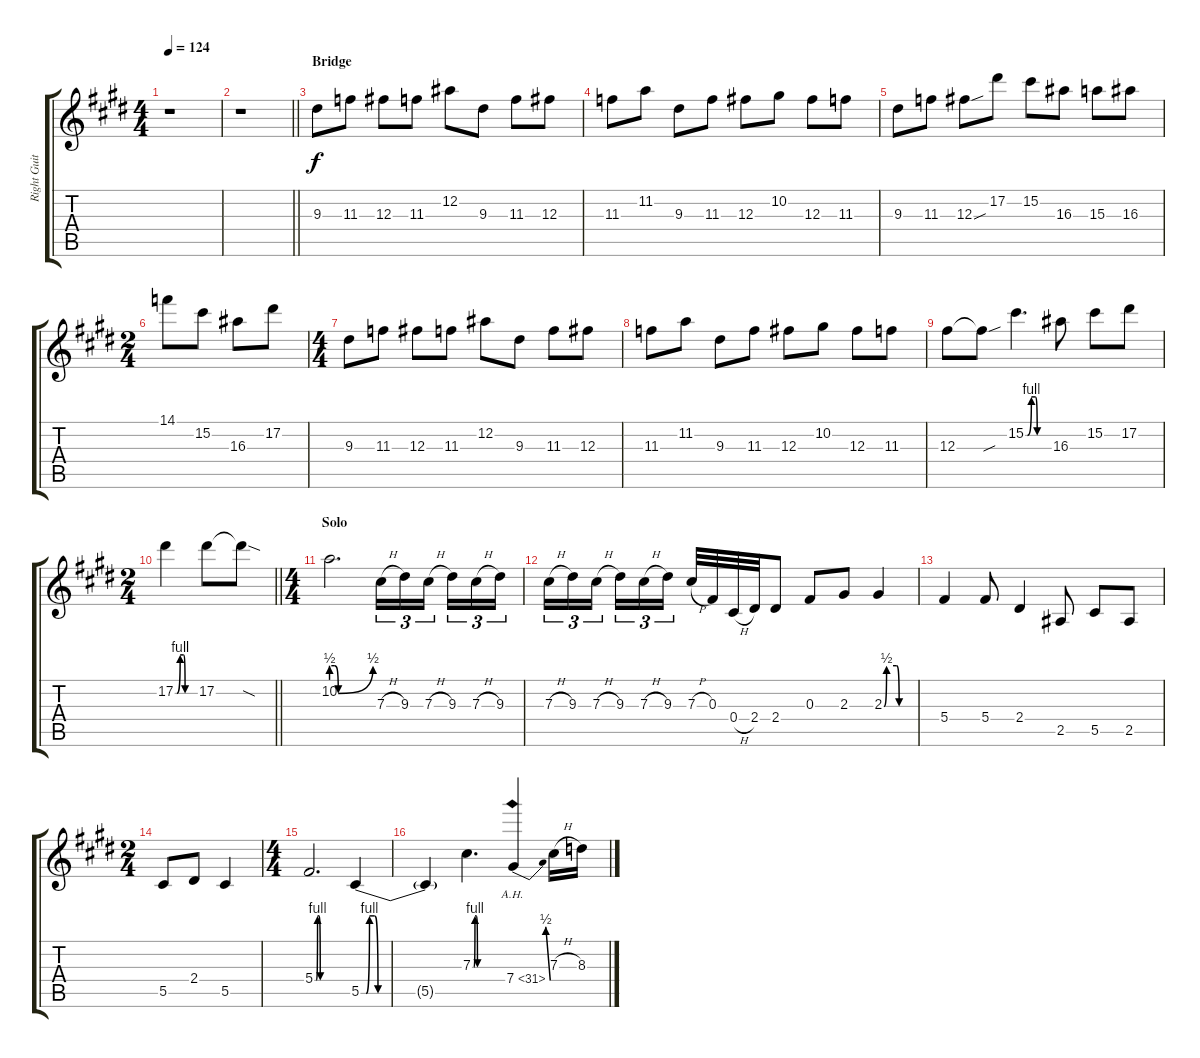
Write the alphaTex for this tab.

\track ("Right Guitar II" "Right Guit") {instrument distortionguitar}
\staff {score tabs}
\tuning (Eb4 Bb3 Gb3 Db3 Ab2 Db2) {hide}
\ts (4 4)
\tempo 124
\clef g2
\ks e
r.1{dy f} |
\barLineRight lightlight
r.1 |
\section ("" "Bridge")
9.3.8 11.3.8 12.3.8 11.3.8 12.2.8 9.3.8 11.3.8 12.3.8 |
11.3.8 11.2.8 9.3.8 11.3.8 12.3.8 10.2.8 12.3.8 11.3.8 |
9.3.8 11.3.8 12.3{sou}.8 17.2.8 15.2.8 16.3.8 15.3.8 16.3.8 |
\ts (2 4)
14.1.8 15.2.8 16.3.8 17.2.8 |
\ts (4 4)
9.3.8 11.3.8 12.3.8 11.3.8 12.2.8 9.3.8 11.3.8 12.3.8 |
11.3.8 11.2.8 9.3.8 11.3.8 12.3.8 10.2.8 12.3.8 11.3.8 |
12.3.8 12.3{sou t}.8 15.2{be (custom 0 0 5 0 15 4 25 4 30 0 60 0)}.4{d} 16.3.8 15.2.8 17.2.8 |
\ts (2 4)
\barLineRight lightlight
17.2{be (custom 0 0 5 0 15 4 25 4 30 0 60 0)}.4 17.2.8 17.2{sod t}.8 |
\ts (4 4)
\section ("" "Solo")
10.2{be (custom 0 2 5 2 10 0 60 2)}.2{d} 7.3{h}.16{tu (3 2)} 9.3.16{tu (3 2)} 7.3{h}.16{tu (3 2) beam splitsecondary} 9.3.16{tu (3 2)} 7.3{h}.16{tu (3 2)} 9.3.16{tu (3 2)} |
7.3{h}.16{tu (3 2)} 9.3.16{tu (3 2)} 7.3{h}.16{tu (3 2) beam splitsecondary} 9.3.16{tu (3 2)} 7.3{h}.16{tu (3 2)} 9.3.16{tu (3 2)} 7.3{h}.32 0.3.32 0.4{h}.32 2.4.32 2.4.8 0.3.8 2.3.8 2.3{be (custom 0 0 5 2 25 2 30 0 60 0)}.4 |
5.4.4 5.4.8 2.4.4 2.5.8 5.5.8 2.5.8 |
\ts (2 4)
5.5.8 2.4.8 5.5.4 |
\ts (4 4)
5.4{be (custom 0 0 3 0 5 4 8 4 10 0 60 0)}.2{d} 5.5{be (custom 0 0 3 0 5 4 8 4 10 0 60 0)}.4 |
5.5{t}.4 7.3{be (custom 0 0 3 0 5 4 8 4 10 0 60 0)}.4{d} 7.4{be (bend 0 0 60 2) ah 24}.4 7.3{h}.16 8.3.16
